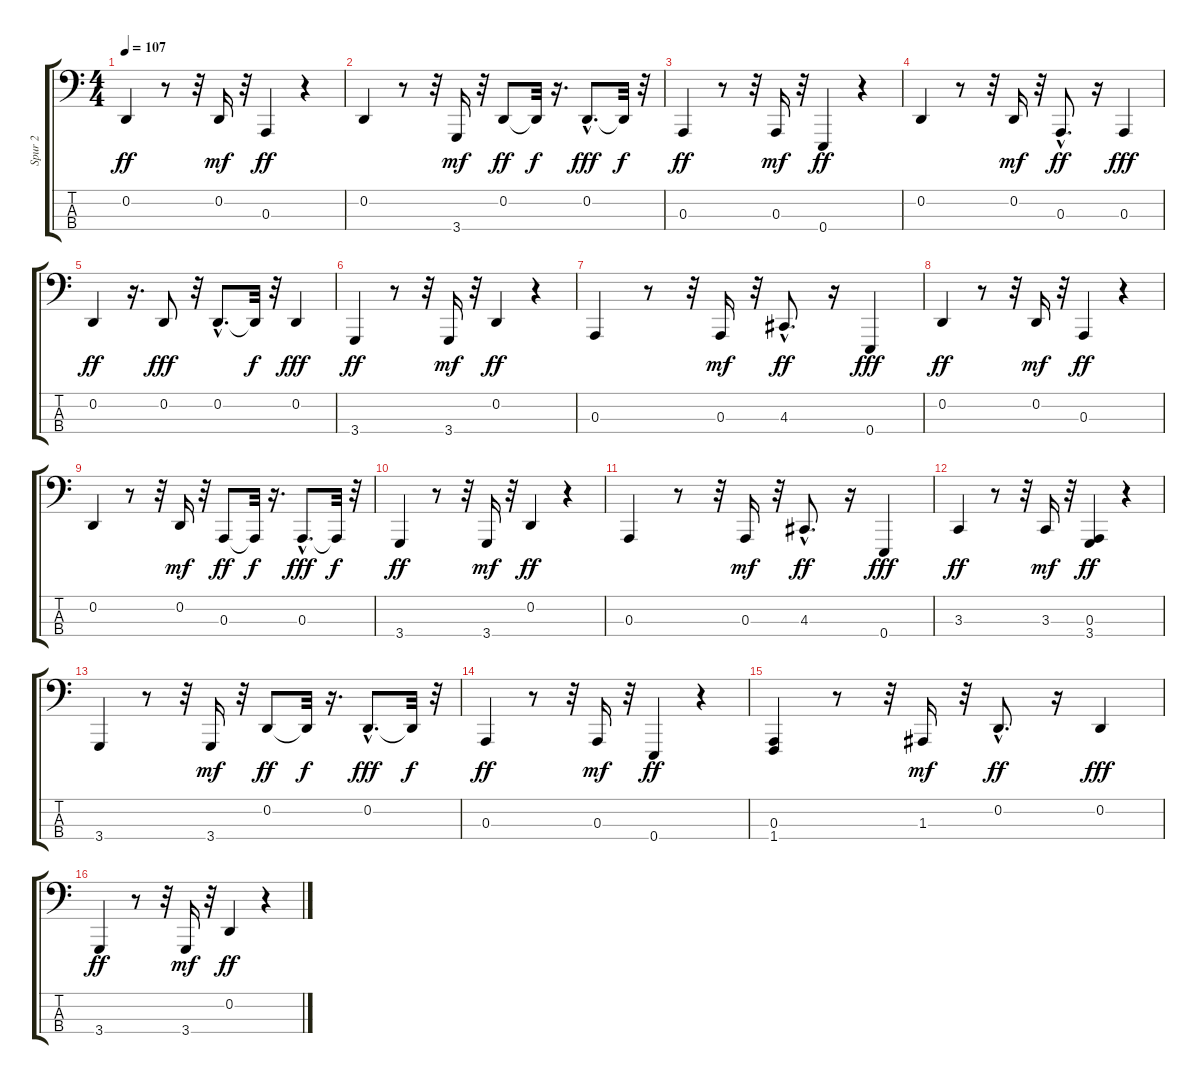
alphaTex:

\track ("Spur 2" "Spur 2") {instrument acousticgrandpiano}
\staff {score tabs}
\tuning (G2 D2 A1 E1) {hide}
\ts (4 4)
\tempo 107
\clef f4
\ks c
0.2.4{dy ff} r.8 r.32 0.2.16{dy mf} r.32 0.3.4{dy ff} r.4 |
0.2.4 r.8 r.32 3.4.16{dy mf} r.32 0.2.8{dy ff} 0.2{t}.32{dy f} r.16{d} 0.2{hac}.8{d dy fff} 0.2{t}.32{dy f} r.32 |
0.3.4{dy ff} r.8 r.32 0.3.16{dy mf} r.32 0.4.4{dy ff} r.4 |
0.2.4 r.8 r.32 0.2.16{dy mf} r.32 0.3{hac}.8{d dy ff} r.16 0.3.4{dy fff} |
0.2.4{dy ff} r.16{d} 0.2.8{dy fff} r.32 0.2{hac}.8{d} 0.2{t}.32{dy f} r.32 0.2.4{dy fff} |
3.4.4{dy ff} r.8 r.32 3.4.16{dy mf} r.32 0.2.4{dy ff} r.4 |
0.3.4 r.8 r.32 0.3.16{dy mf} r.32 4.3{hac}.8{d dy ff} r.16 0.4.4{dy fff} |
0.2.4{dy ff} r.8 r.32 0.2.16{dy mf} r.32 0.3.4{dy ff} r.4 |
0.2.4 r.8 r.32 0.2.16{dy mf} r.32 0.3.8{dy ff} 0.3{t}.32{dy f} r.16{d} 0.3{hac}.8{d dy fff} 0.3{t}.32{dy f} r.32 |
3.4.4{dy ff} r.8 r.32 3.4.16{dy mf} r.32 0.2.4{dy ff} r.4 |
0.3.4 r.8 r.32 0.3.16{dy mf} r.32 4.3{hac}.8{d dy ff} r.16 0.4.4{dy fff} |
3.3.4{dy ff} r.8 r.32 3.3.16{dy mf} r.32 (0.3 3.4).4{dy ff} r.4 |
3.4.4 r.8 r.32 3.4.16{dy mf} r.32 0.2.8{dy ff} 0.2{t}.32{dy f} r.16{d} 0.2{hac}.8{d dy fff} 0.2{t}.32{dy f} r.32 |
0.3.4{dy ff} r.8 r.32 0.3.16{dy mf} r.32 0.4.4{dy ff} r.4 |
(0.3 1.4).4 r.8 r.32 1.3.16{dy mf} r.32 0.2{hac}.8{d dy ff} r.16 0.2.4{dy fff} |
3.4.4{dy ff} r.8 r.32 3.4.16{dy mf} r.32 0.2.4{dy ff} r.4
